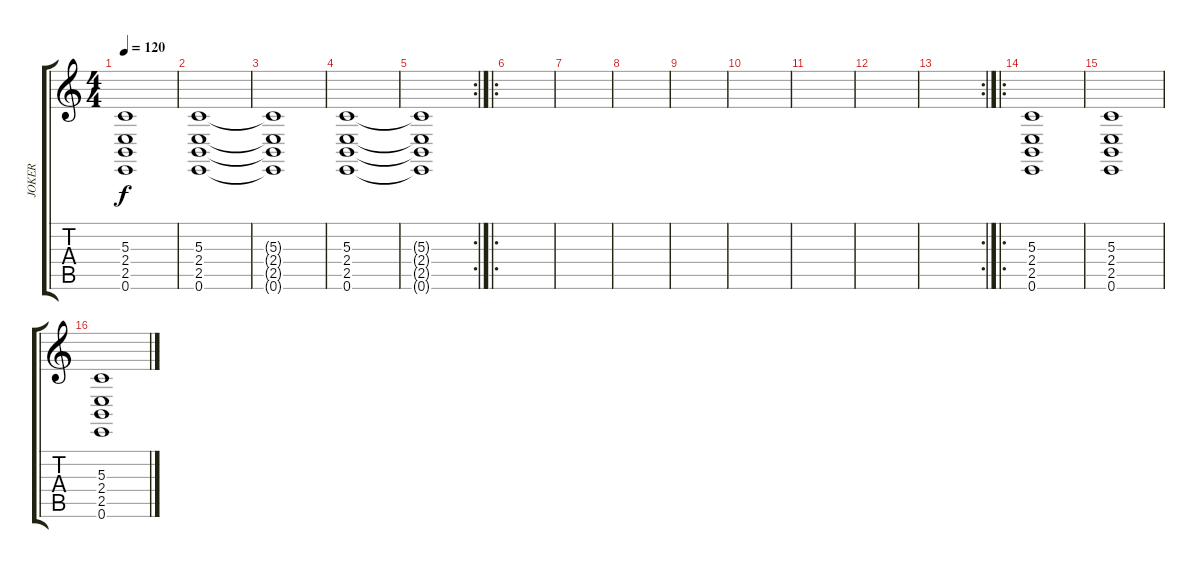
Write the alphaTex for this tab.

\track ("JOKER" "JOKER") {instrument seashore}
\staff {score tabs}
\tuning (E4 B3 G3 D3 A2 E2) {hide}
\ts (4 4)
\tempo 120
\clef g2
\ks c
(5.3{t} 2.4{t} 2.5{t} 0.6{t}).1{dy f} |
(5.3 2.4 2.5 0.6).1 |
(5.3{t} 2.4{t} 2.5{t} 0.6{t}).1 |
(5.3 2.4 2.5 0.6).1 |
\rc 2
(5.3{t} 2.4{t} 2.5{t} 0.6{t}).1 |
\ro
|
|
|
|
|
|
|
\rc 2
|
\ro
(5.3 2.4 2.5 0.6).1 |
(5.3 2.4 2.5 0.6).1 |
(5.3 2.4 2.5 0.6).1
